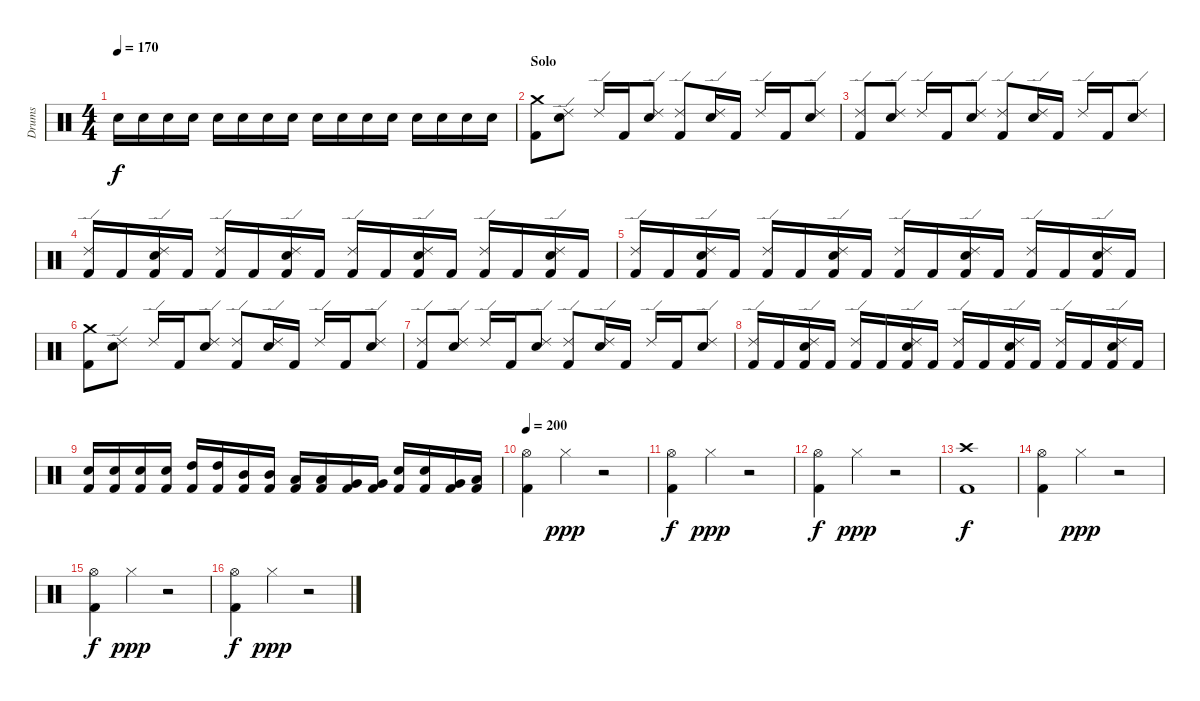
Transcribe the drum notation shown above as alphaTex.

\track ("Drums" "Drums") {instrument percussion}
\staff {score}
\articulation defaults
\ts (4 4)
\tempo 170
\clef neutral
\ks c "Snare (hit) 2".16{dy f} "Snare (hit) 2".16 "Snare (hit) 2".16 "Snare (hit) 2".16 "Snare (hit) 2".16 "Snare (hit) 2".16 "Snare (hit) 2".16 "Snare (hit) 2".16 "Snare (hit) 2".16 "Snare (hit) 2".16 "Snare (hit) 2".16 "Snare (hit) 2".16 "Snare (hit) 2".16 "Snare (hit) 2".16 "Snare (hit) 2".16 "Snare (hit) 2".16
|
\section ("" "Solo")
("Kick (hit) 2" "Crash medium (hit)").8 ("Snare (hit) 2" "Ride (edge) 2").8 "Ride (edge) 2".16 "Kick (hit) 2".16 ("Snare (hit) 2" "Ride (edge) 2").8 ("Kick (hit) 2" "Ride (edge) 2").8 ("Snare (hit) 2" "Ride (edge) 2").16 "Kick (hit) 2".16 "Ride (edge) 2".16 "Kick (hit) 2".16 ("Snare (hit) 2" "Ride (edge) 2").8 |
("Kick (hit) 2" "Ride (edge) 2").8 ("Snare (hit) 2" "Ride (edge) 2").8 "Ride (edge) 2".16 "Kick (hit) 2".16 ("Snare (hit) 2" "Ride (edge) 2").8 ("Kick (hit) 2" "Ride (edge) 2").8 ("Snare (hit) 2" "Ride (edge) 2").16 "Kick (hit) 2".16 "Ride (edge) 2".16 "Kick (hit) 2".16 ("Snare (hit) 2" "Ride (edge) 2").8 |
("Kick (hit) 2" "Ride (edge) 2").16 "Kick (hit) 2".16 ("Kick (hit) 2" "Snare (hit) 2" "Ride (edge) 2").16 "Kick (hit) 2".16 ("Kick (hit) 2" "Ride (edge) 2").16 "Kick (hit) 2".16 ("Kick (hit) 2" "Snare (hit) 2" "Ride (edge) 2").16 "Kick (hit) 2".16 ("Kick (hit) 2" "Ride (edge) 2").16 "Kick (hit) 2".16 ("Kick (hit) 2" "Snare (hit) 2" "Ride (edge) 2").16 "Kick (hit) 2".16 ("Kick (hit) 2" "Ride (edge) 2").16 "Kick (hit) 2".16 ("Kick (hit) 2" "Snare (hit) 2" "Ride (edge) 2").16 "Kick (hit) 2".16 |
("Kick (hit) 2" "Ride (edge) 2").16 "Kick (hit) 2".16 ("Kick (hit) 2" "Snare (hit) 2" "Ride (edge) 2").16 "Kick (hit) 2".16 ("Kick (hit) 2" "Ride (edge) 2").16 "Kick (hit) 2".16 ("Kick (hit) 2" "Snare (hit) 2" "Ride (edge) 2").16 "Kick (hit) 2".16 ("Kick (hit) 2" "Ride (edge) 2").16 "Kick (hit) 2".16 ("Kick (hit) 2" "Snare (hit) 2" "Ride (edge) 2").16 "Kick (hit) 2".16 ("Kick (hit) 2" "Ride (edge) 2").16 "Kick (hit) 2".16 ("Kick (hit) 2" "Snare (hit) 2" "Ride (edge) 2").16 "Kick (hit) 2".16 |
("Kick (hit) 2" "Crash medium (hit)").8 ("Snare (hit) 2" "Ride (edge) 2").8 "Ride (edge) 2".16 "Kick (hit) 2".16 ("Snare (hit) 2" "Ride (edge) 2").8 ("Kick (hit) 2" "Ride (edge) 2").8 ("Snare (hit) 2" "Ride (edge) 2").16 "Kick (hit) 2".16 "Ride (edge) 2".16 "Kick (hit) 2".16 ("Snare (hit) 2" "Ride (edge) 2").8 |
("Kick (hit) 2" "Ride (edge) 2").8 ("Snare (hit) 2" "Ride (edge) 2").8 "Ride (edge) 2".16 "Kick (hit) 2".16 ("Snare (hit) 2" "Ride (edge) 2").8 ("Kick (hit) 2" "Ride (edge) 2").8 ("Snare (hit) 2" "Ride (edge) 2").16 "Kick (hit) 2".16 "Ride (edge) 2".16 "Kick (hit) 2".16 ("Snare (hit) 2" "Ride (edge) 2").8 |
("Kick (hit) 2" "Ride (edge) 2").16 "Kick (hit) 2".16 ("Kick (hit) 2" "Snare (hit) 2" "Ride (edge) 2").16 "Kick (hit) 2".16 ("Kick (hit) 2" "Ride (edge) 2").16 "Kick (hit) 2".16 ("Kick (hit) 2" "Snare (hit) 2" "Ride (edge) 2").16 "Kick (hit) 2".16 ("Kick (hit) 2" "Ride (edge) 2").16 "Kick (hit) 2".16 ("Kick (hit) 2" "Snare (hit) 2" "Ride (edge) 2").16 "Kick (hit) 2".16 ("Kick (hit) 2" "Ride (edge) 2").16 "Kick (hit) 2".16 ("Kick (hit) 2" "Snare (hit) 2" "Ride (edge) 2").16 "Kick (hit) 2".16 |
("Kick (hit) 2" "Snare (hit) 2").16 ("Kick (hit) 2" "Snare (hit) 2").16 ("Kick (hit) 2" "Snare (hit) 2").16 ("Kick (hit) 2" "Snare (hit) 2").16 ("Kick (hit) 2" "High Tom (hit)").16 ("Kick (hit) 2" "High Tom (hit)").16 ("Kick (hit) 2" "Mid Tom (hit)").16 ("Kick (hit) 2" "Mid Tom (hit)").16 ("Kick (hit) 2" "Low Tom (hit)").16 ("Kick (hit) 2" "Low Tom (hit)").16 ("Kick (hit) 2" "Very Low Tom (hit)").16 ("Kick (hit) 2" "Very Low Tom (hit)").16 ("Kick (hit) 2" "Snare (hit) 2").16 ("Kick (hit) 2" "Snare (hit) 2").16 ("Kick (hit) 2" "Very Low Tom (hit)").16 ("Kick (hit) 2" "Low Floor Tom (hit)").16 |
\section ("" "")
\tempo 200
("Kick (hit) 2" "Hi-Hat (open)").4 "Hi-Hat (closed)".4{dy ppp} r.2 |
("Kick (hit) 2" "Hi-Hat (open)").4{dy f} "Hi-Hat (closed)".4{dy ppp} r.2 |
("Kick (hit) 2" "Hi-Hat (open)").4{dy f} "Hi-Hat (closed)".4{dy ppp} r.2 |
("Kick (hit) 2" "Crash high (hit)").1{dy f} |
("Kick (hit) 2" "Hi-Hat (open)").4 "Hi-Hat (closed)".4{dy ppp} r.2 |
("Kick (hit) 2" "Hi-Hat (open)").4{dy f} "Hi-Hat (closed)".4{dy ppp} r.2 |
("Kick (hit) 2" "Hi-Hat (open)").4{dy f} "Hi-Hat (closed)".4{dy ppp} r.2
